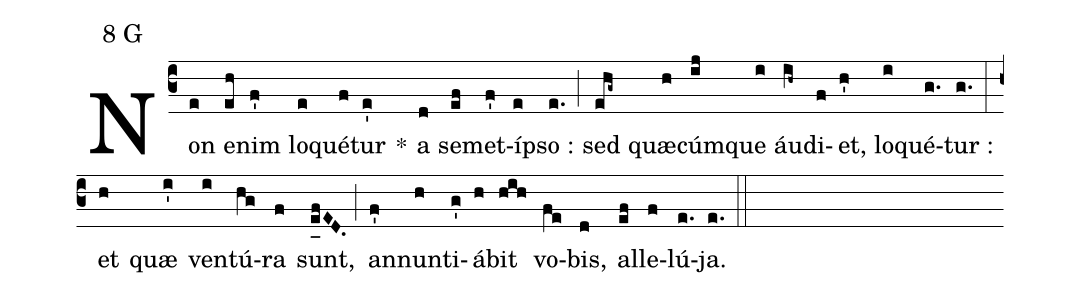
mode:8 G;
%%
(c3) Non(e) e(eh)nim(f') lo(e)qué(f)tur(e') *() a(d) se(ef)met(f')í(e)pso :(e.) (;) sed(ehg~) quæ(h)cúm(ij)que(i) áu(ih~)di(f)et,(h') lo(i)qué(g.)tur :(g.) (:) et(h) quæ(i') ven(i)tú(hg)ra(f) sunt,(e_[uh:l]fED.) (;) an(f')nun(h)ti(g')á(h)bit(hih) vo(fe)bis,(d) al(ef)le(f)lú(e.)ja.(e.) (::)
